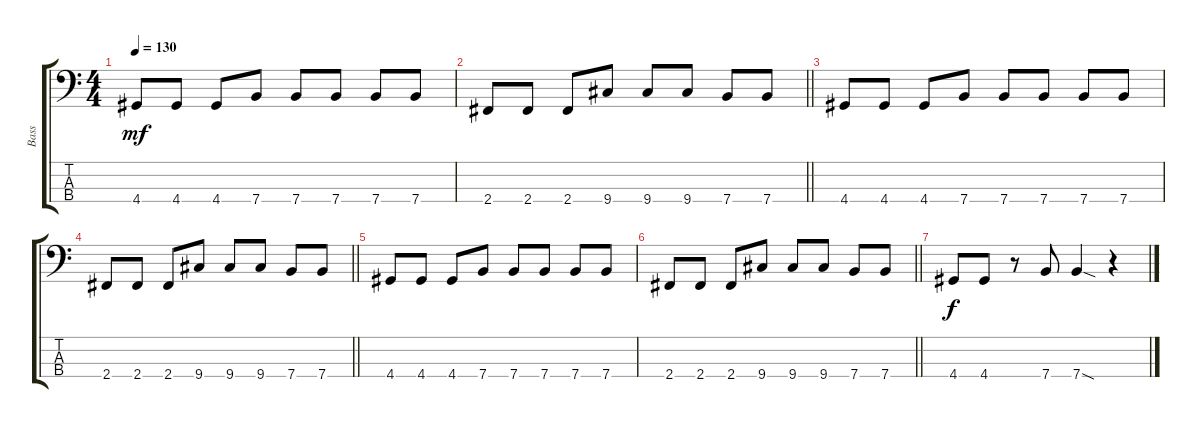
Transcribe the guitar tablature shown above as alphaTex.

\track ("Bass" "Bass") {instrument electricbasspick}
\staff {score tabs}
\tuning (G2 D2 A1 E1) {hide}
\ts (4 4)
\tempo 130
\clef f4
\ks c
4.4.8{dy mf} 4.4.8 4.4.8 7.4.8 7.4.8 7.4.8 7.4.8 7.4.8 |
\barLineRight lightlight
2.4.8 2.4.8 2.4.8 9.4.8 9.4.8 9.4.8 7.4.8 7.4.8 |
4.4.8 4.4.8 4.4.8 7.4.8 7.4.8 7.4.8 7.4.8 7.4.8 |
\barLineRight lightlight
2.4.8 2.4.8 2.4.8 9.4.8 9.4.8 9.4.8 7.4.8 7.4.8 |
4.4.8 4.4.8 4.4.8 7.4.8 7.4.8 7.4.8 7.4.8 7.4.8 |
\barLineRight lightlight
2.4.8 2.4.8 2.4.8 9.4.8 9.4.8 9.4.8 7.4.8 7.4.8 |
4.4.8{dy f} 4.4.8 r.8 7.4.8 7.4{sod}.4 r.4
